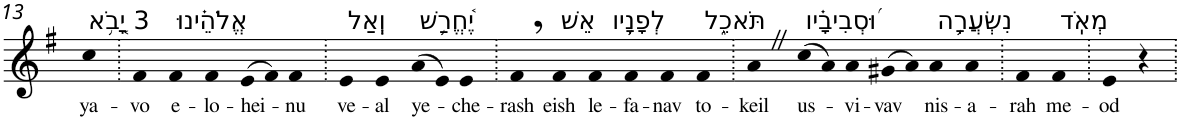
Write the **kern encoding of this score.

**kern	**text
*part1	*part1
*staff1	*staff1
*I"Piano	*
*I'Pno	*
!!LO:PB:g=z
*clefG2	*
*k[f#]	*
*G:	*
=13	=13
!LO:TX:a:t=3 יָ֤בֹ֥א	!
!	!LO:LY:b
4cc	ya-
=14.	=14.
!	!LO:LY:b
4f#	-vo
!LO:TX:a:t=אֱלֹהֵ֗ינוּ	!
!	!LO:LY:b
4f#	e-
!	!LO:LY:b
4f#	-lo-
!	!LO:LY:b
(>8e	-hei-
8f#)	.
!	!LO:LY:b
4f#	-nu
=15.	=15.
!LO:TX:a:t=וְֽאַל	!
!	!LO:LY:b
4e	ve-
!	!LO:LY:b
4e	-al
!LO:TX:a:t=יֶ֫חֱרַ֥שׁ	!
!	!LO:LY:b
(>8a	ye-
8e)	.
!	!LO:LY:b
4e	-che-
=16.	=16.
!	!LO:LY:b
4f#,	-rash
!LO:TX:a:t=אֵשׁ	!
!	!LO:LY:b
4f#	eish
!LO:TX:a:t=לְפָנָ֥יו	!
!	!LO:LY:b
4f#	le-
!	!LO:LY:b
4f#	-fa-
!	!LO:LY:b
4f#	-nav
!LO:TX:a:t=תֹּאכֵ֑ל	!
!	!LO:LY:b
4f#	to-
=17.	=17.
!	!LO:LY:b
4aZ	-keil
!LO:TX:a:t=וּ֝סְבִיבָ֗יו	!
!	!LO:LY:b
(>8cc	us-
8a)	.
!	!LO:LY:b
4a	-vi-
!	!LO:LY:b
(>8g#X	-vav
8a)	.
!LO:TX:a:t=נִשְׂעֲרָ֥ה	!
!	!LO:LY:b
4a	nis-
!	!LO:LY:b
4a	-a-
=18.	=18.
!	!LO:LY:b
4f#	-rah
!LO:TX:a:t=מְאֹֽד	!
!	!LO:LY:b
4f#	me-
=19.	=19.
!	!LO:LY:b
4e	-od
4r	.
=.	=.
*-	*-
